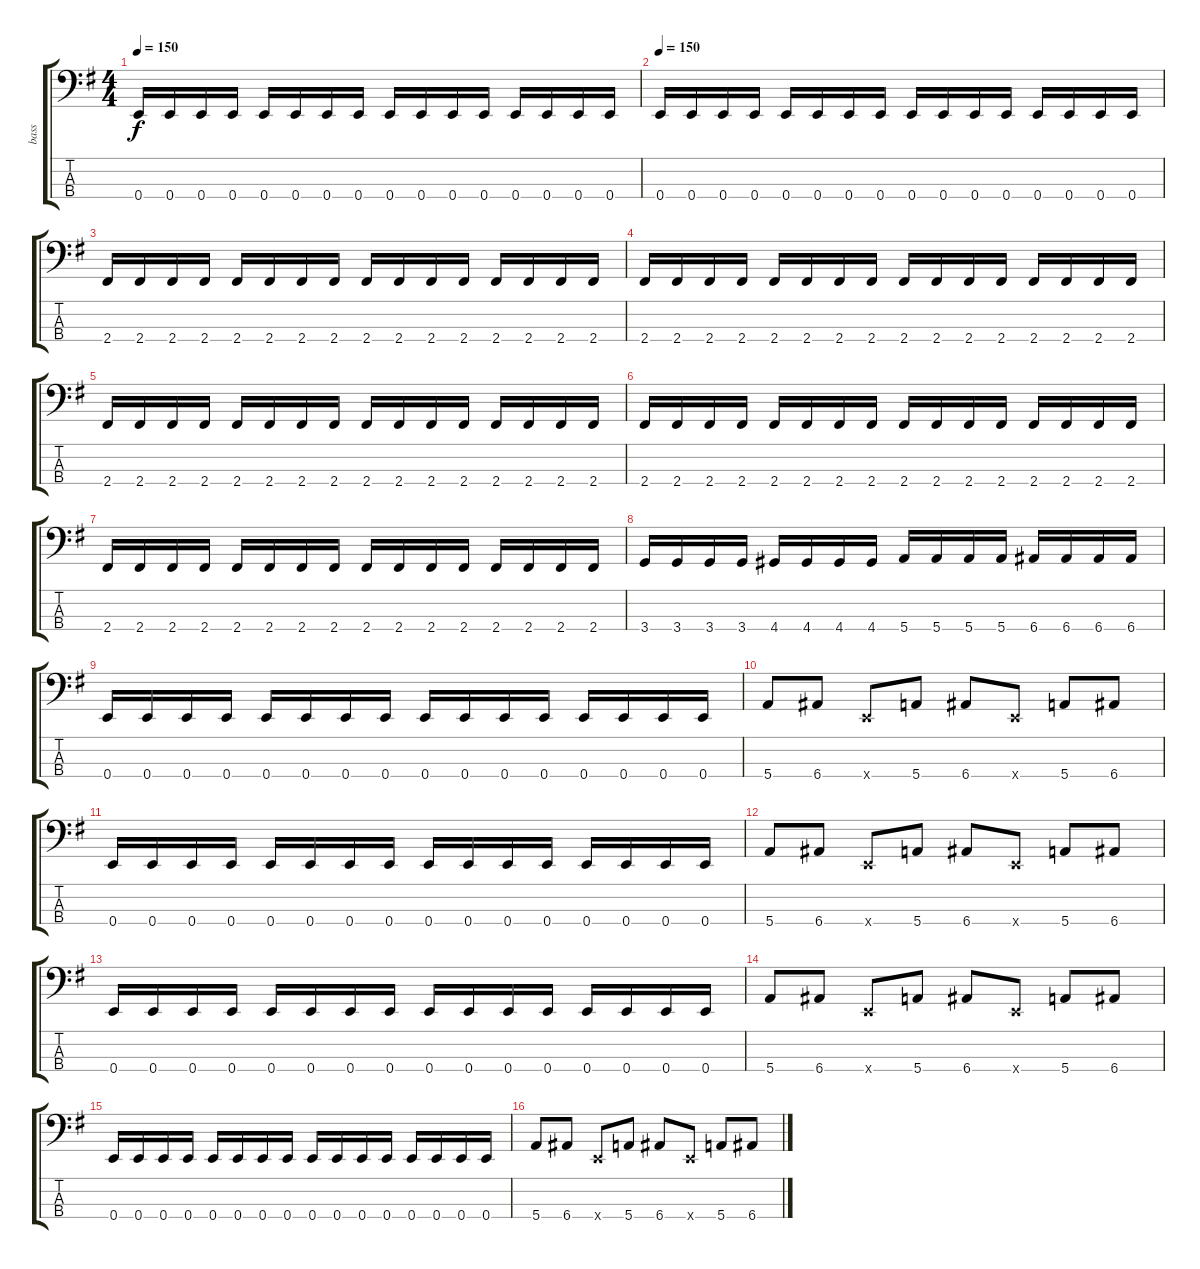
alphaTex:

\track ("bass" "bass") {instrument electricbassfinger}
\staff {score tabs}
\tuning (G2 D2 A1 E1) {hide}
\ts (4 4)
\tempo 150
\clef f4
\ks eminor
0.4.16{dy f} 0.4.16 0.4.16 0.4.16 0.4.16 0.4.16 0.4.16 0.4.16 0.4.16 0.4.16 0.4.16 0.4.16 0.4.16 0.4.16 0.4.16 0.4.16 |
\tempo 150
0.4.16 0.4.16 0.4.16 0.4.16 0.4.16 0.4.16 0.4.16 0.4.16 0.4.16 0.4.16 0.4.16 0.4.16 0.4.16 0.4.16 0.4.16 0.4.16 |
2.4.16 2.4.16 2.4.16 2.4.16 2.4.16 2.4.16 2.4.16 2.4.16 2.4.16 2.4.16 2.4.16 2.4.16 2.4.16 2.4.16 2.4.16 2.4.16 |
2.4.16 2.4.16 2.4.16 2.4.16 2.4.16 2.4.16 2.4.16 2.4.16 2.4.16 2.4.16 2.4.16 2.4.16 2.4.16 2.4.16 2.4.16 2.4.16 |
2.4.16 2.4.16 2.4.16 2.4.16 2.4.16 2.4.16 2.4.16 2.4.16 2.4.16 2.4.16 2.4.16 2.4.16 2.4.16 2.4.16 2.4.16 2.4.16 |
2.4.16 2.4.16 2.4.16 2.4.16 2.4.16 2.4.16 2.4.16 2.4.16 2.4.16 2.4.16 2.4.16 2.4.16 2.4.16 2.4.16 2.4.16 2.4.16 |
2.4.16 2.4.16 2.4.16 2.4.16 2.4.16 2.4.16 2.4.16 2.4.16 2.4.16 2.4.16 2.4.16 2.4.16 2.4.16 2.4.16 2.4.16 2.4.16 |
3.4.16 3.4.16 3.4.16 3.4.16 4.4.16 4.4.16 4.4.16 4.4.16 5.4.16 5.4.16 5.4.16 5.4.16 6.4.16 6.4.16 6.4.16 6.4.16 |
0.4.16{volume 0} 0.4.16 0.4.16 0.4.16 0.4.16 0.4.16 0.4.16 0.4.16 0.4.16 0.4.16 0.4.16 0.4.16 0.4.16 0.4.16 0.4.16 0.4.16 |
5.4.8 6.4.8 0.4{x}.8 5.4.8 6.4.8 0.4{x}.8 5.4.8 6.4.8 |
0.4.16 0.4.16 0.4.16 0.4.16 0.4.16 0.4.16 0.4.16 0.4.16 0.4.16 0.4.16 0.4.16 0.4.16 0.4.16 0.4.16 0.4.16 0.4.16 |
5.4.8 6.4.8 0.4{x}.8 5.4.8 6.4.8 0.4{x}.8 5.4.8 6.4.8 |
0.4.16 0.4.16 0.4.16 0.4.16 0.4.16 0.4.16 0.4.16 0.4.16 0.4.16 0.4.16 0.4.16 0.4.16 0.4.16 0.4.16 0.4.16 0.4.16 |
5.4.8 6.4.8 0.4{x}.8 5.4.8 6.4.8 0.4{x}.8 5.4.8 6.4.8 |
0.4.16 0.4.16 0.4.16 0.4.16 0.4.16 0.4.16 0.4.16 0.4.16 0.4.16 0.4.16 0.4.16 0.4.16 0.4.16 0.4.16 0.4.16 0.4.16 |
5.4.8 6.4.8 0.4{x}.8 5.4.8 6.4.8 0.4{x}.8 5.4.8 6.4.8
